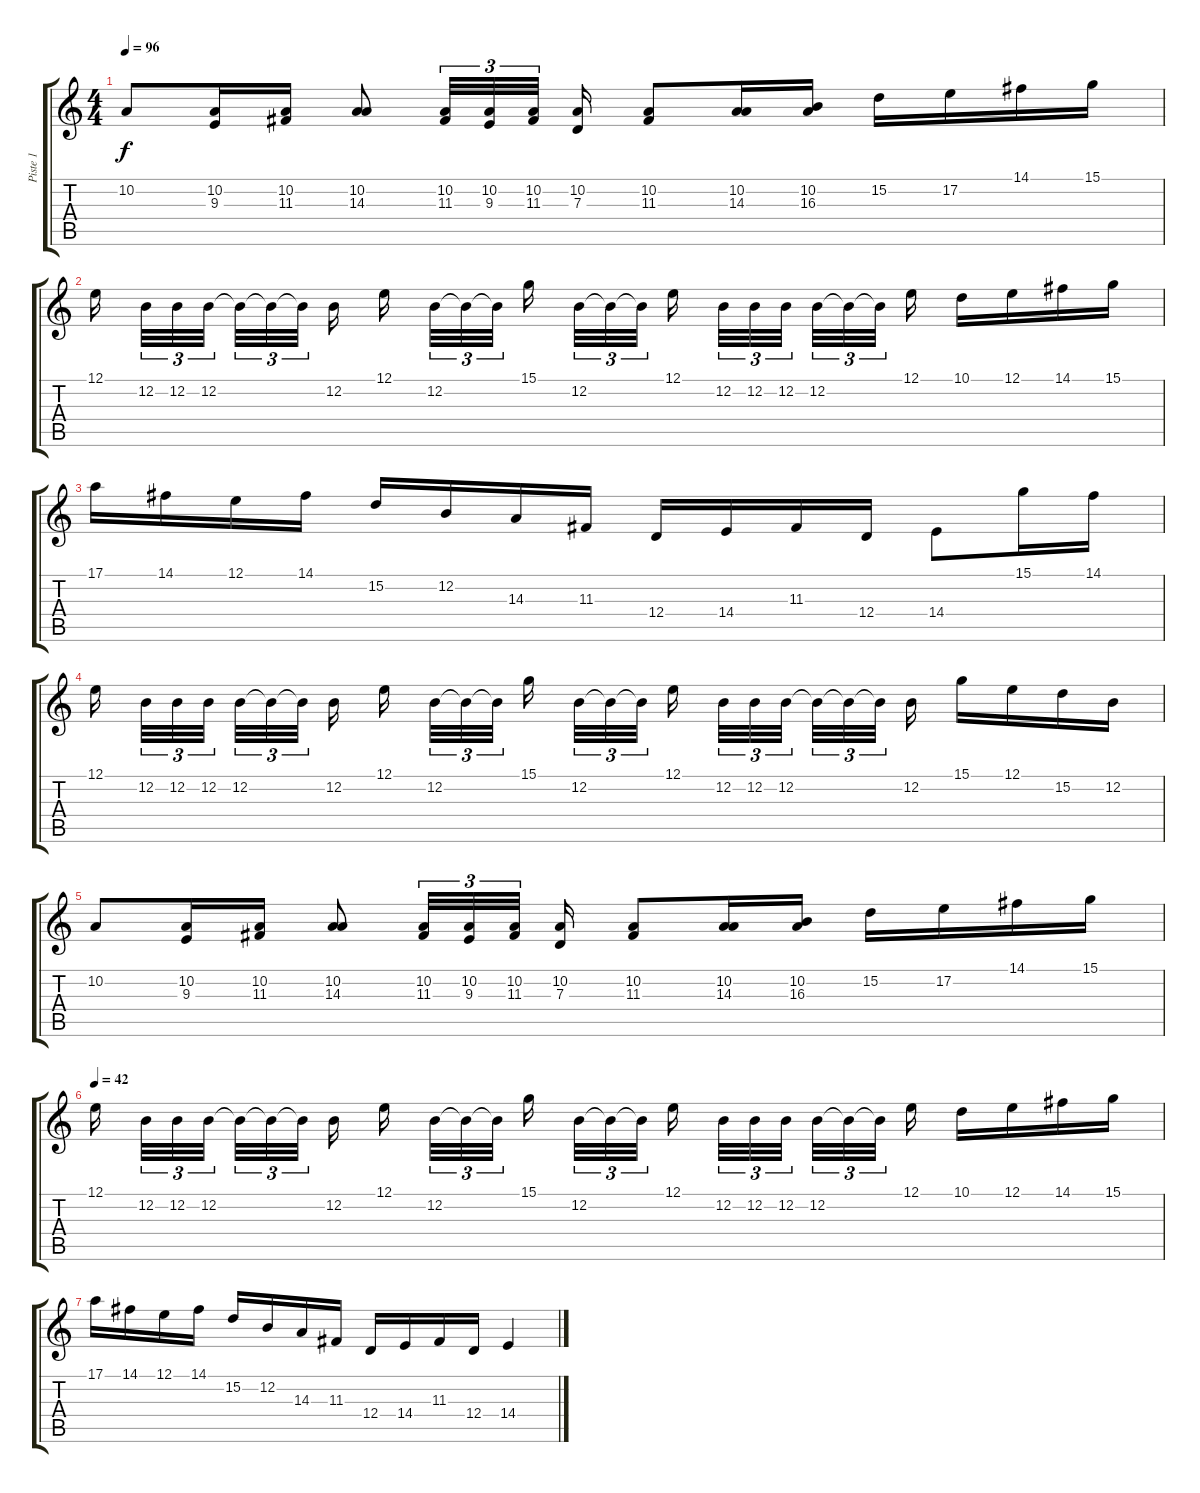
\track ("Piste 1" "Piste 1") {instrument violin}
\staff {score tabs}
\tuning (E4 B3 G3 D3 A2 E2) {hide}
\ts (4 4)
\tempo 96
\clef g2
\ks c
10.2.8{dy f} (10.2 9.3).16 (10.2 11.3).16 (10.2 14.3).8 (10.2 11.3).32{tu (3 2)} (10.2 9.3).32{tu (3 2)} (10.2 11.3).32{tu (3 2)} (10.2 7.3).16 (10.2 11.3).8 (10.2 14.3).16 (10.2 16.3).16 15.2.16 17.2.16 14.1.16 15.1.16 |
12.1.16 12.2.32{tu (3 2)} 12.2.32{tu (3 2)} 12.2.32{tu (3 2)} 12.2{t}.32{tu (3 2)} 12.2{t}.32{tu (3 2)} 12.2{t}.32{tu (3 2)} 12.2.16 12.1.16 12.2.32{tu (3 2)} 12.2{t}.32{tu (3 2)} 12.2{t}.32{tu (3 2)} 15.1.16 12.2.32{tu (3 2)} 12.2{t}.32{tu (3 2)} 12.2{t}.32{tu (3 2)} 12.1.16 12.2.32{tu (3 2)} 12.2.32{tu (3 2)} 12.2.32{tu (3 2)} 12.2.32{tu (3 2)} 12.2{t}.32{tu (3 2)} 12.2{t}.32{tu (3 2)} 12.1.16 10.1.16 12.1.16 14.1.16 15.1.16 |
17.1.16 14.1.16 12.1.16 14.1.16 15.2.16 12.2.16 14.3.16 11.3.16 12.4.16 14.4.16 11.3.16 12.4.16 14.4.8 15.1.16 14.1.16 |
12.1.16 12.2.32{tu (3 2)} 12.2.32{tu (3 2)} 12.2.32{tu (3 2)} 12.2.32{tu (3 2)} 12.2{t}.32{tu (3 2)} 12.2{t}.32{tu (3 2)} 12.2.16 12.1.16 12.2.32{tu (3 2)} 12.2{t}.32{tu (3 2)} 12.2{t}.32{tu (3 2)} 15.1.16 12.2.32{tu (3 2)} 12.2{t}.32{tu (3 2)} 12.2{t}.32{tu (3 2)} 12.1.16 12.2.32{tu (3 2)} 12.2.32{tu (3 2)} 12.2.32{tu (3 2)} 12.2{t}.32{tu (3 2)} 12.2{t}.32{tu (3 2)} 12.2{t}.32{tu (3 2)} 12.2.16 15.1.16 12.1.16 15.2.16 12.2.16 |
10.2.8 (10.2 9.3).16 (10.2 11.3).16 (10.2 14.3).8 (10.2 11.3).32{tu (3 2)} (10.2 9.3).32{tu (3 2)} (10.2 11.3).32{tu (3 2)} (10.2 7.3).16 (10.2 11.3).8 (10.2 14.3).16 (10.2 16.3).16 15.2.16 17.2.16 14.1.16 15.1.16 |
\tempo 42
12.1.16 12.2.32{tu (3 2)} 12.2.32{tu (3 2)} 12.2.32{tu (3 2)} 12.2{t}.32{tu (3 2)} 12.2{t}.32{tu (3 2)} 12.2{t}.32{tu (3 2)} 12.2.16 12.1.16 12.2.32{tu (3 2)} 12.2{t}.32{tu (3 2)} 12.2{t}.32{tu (3 2)} 15.1.16 12.2.32{tu (3 2)} 12.2{t}.32{tu (3 2)} 12.2{t}.32{tu (3 2)} 12.1.16 12.2.32{tu (3 2)} 12.2.32{tu (3 2)} 12.2.32{tu (3 2)} 12.2.32{tu (3 2)} 12.2{t}.32{tu (3 2)} 12.2{t}.32{tu (3 2)} 12.1.16 10.1.16 12.1.16 14.1.16 15.1.16 |
17.1.16 14.1.16 12.1.16 14.1.16 15.2.16 12.2.16 14.3.16 11.3.16 12.4.16 14.4.16 11.3.16 12.4.16 14.4.4
